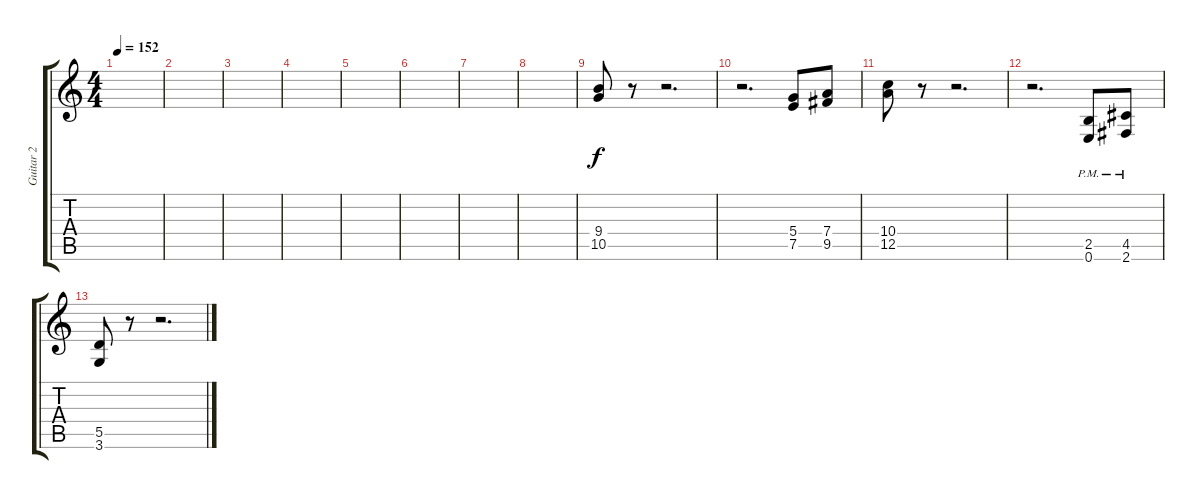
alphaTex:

\track ("Guitar 2" "Guitar 2") {instrument distortionguitar}
\staff {score tabs}
\tuning (E4 B3 G3 D3 A2 E2) {hide}
\ts (4 4)
\tempo 152
\clef g2
\ks c
|
|
|
|
|
|
|
|
(9.4 10.5).8 r.8 r.2{d} |
r.2{d} (5.4 7.5).8 (7.4 9.5).8 |
(10.4 12.5).8 r.8 r.2{d} |
r.2{d} (2.5{pm} 0.6{pm}).8 (4.5{pm} 2.6{pm}).8 |
(5.5 3.6).8 r.8 r.2{d}
